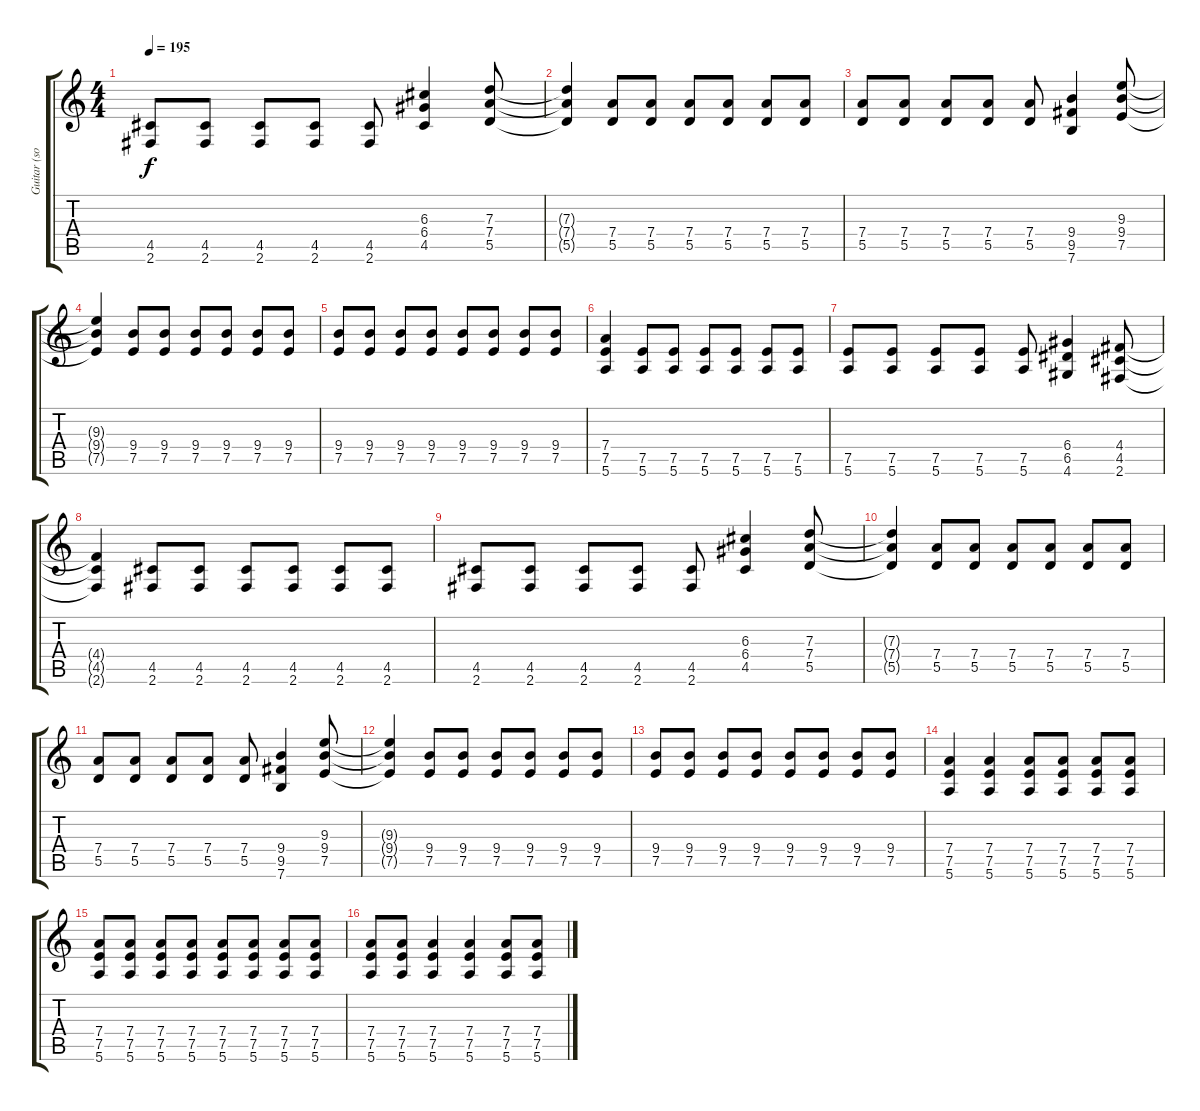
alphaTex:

\track ("Guitar (solo)" "Guitar (so") {instrument overdrivenguitar}
\staff {score tabs}
\tuning (E4 B3 G3 D3 A2 E2) {hide}
\ts (4 4)
\tempo 195
\clef g2
\ks c
(4.5 2.6).8{dy f} (4.5 2.6).8 (4.5 2.6).8 (4.5 2.6).8 (4.5 2.6).8 (6.3 6.4 4.5).4 (7.3 7.4 5.5).8 |
(7.3{t} 7.4{t} 5.5{t}).4 (7.4 5.5).8 (7.4 5.5).8 (7.4 5.5).8 (7.4 5.5).8 (7.4 5.5).8 (7.4 5.5).8 |
(7.4 5.5).8 (7.4 5.5).8 (7.4 5.5).8 (7.4 5.5).8 (7.4 5.5).8 (9.4 9.5 7.6).4 (9.3 9.4 7.5).8 |
(9.3{t} 9.4{t} 7.5{t}).4 (9.4 7.5).8 (9.4 7.5).8 (9.4 7.5).8 (9.4 7.5).8 (9.4 7.5).8 (9.4 7.5).8 |
(9.4 7.5).8 (9.4 7.5).8 (9.4 7.5).8 (9.4 7.5).8 (9.4 7.5).8 (9.4 7.5).8 (9.4 7.5).8 (9.4 7.5).8 |
(7.4 7.5 5.6).4 (7.5 5.6).8 (7.5 5.6).8 (7.5 5.6).8 (7.5 5.6).8 (7.5 5.6).8 (7.5 5.6).8 |
(7.5 5.6).8 (7.5 5.6).8 (7.5 5.6).8 (7.5 5.6).8 (7.5 5.6).8 (6.4 6.5 4.6).4 (4.4 4.5 2.6).8 |
(4.4{t} 4.5{t} 2.6{t}).4 (4.5 2.6).8 (4.5 2.6).8 (4.5 2.6).8 (4.5 2.6).8 (4.5 2.6).8 (4.5 2.6).8 |
(4.5 2.6).8 (4.5 2.6).8 (4.5 2.6).8 (4.5 2.6).8 (4.5 2.6).8 (6.3 6.4 4.5).4 (7.3 7.4 5.5).8 |
(7.3{t} 7.4{t} 5.5{t}).4 (7.4 5.5).8 (7.4 5.5).8 (7.4 5.5).8 (7.4 5.5).8 (7.4 5.5).8 (7.4 5.5).8 |
(7.4 5.5).8 (7.4 5.5).8 (7.4 5.5).8 (7.4 5.5).8 (7.4 5.5).8 (9.4 9.5 7.6).4 (9.3 9.4 7.5).8 |
(9.3{t} 9.4{t} 7.5{t}).4 (9.4 7.5).8 (9.4 7.5).8 (9.4 7.5).8 (9.4 7.5).8 (9.4 7.5).8 (9.4 7.5).8 |
(9.4 7.5).8 (9.4 7.5).8 (9.4 7.5).8 (9.4 7.5).8 (9.4 7.5).8 (9.4 7.5).8 (9.4 7.5).8 (9.4 7.5).8 |
(7.4 7.5 5.6).4 (7.4 7.5 5.6).4 (7.4 7.5 5.6).8 (7.4 7.5 5.6).8 (7.4 7.5 5.6).8 (7.4 7.5 5.6).8 |
(7.4 7.5 5.6).8 (7.4 7.5 5.6).8 (7.4 7.5 5.6).8 (7.4 7.5 5.6).8 (7.4 7.5 5.6).8 (7.4 7.5 5.6).8 (7.4 7.5 5.6).8 (7.4 7.5 5.6).8 |
(7.4 7.5 5.6).8 (7.4 7.5 5.6).8 (7.4 7.5 5.6).4 (7.4 7.5 5.6).4 (7.4 7.5 5.6).8 (7.4 7.5 5.6).8
